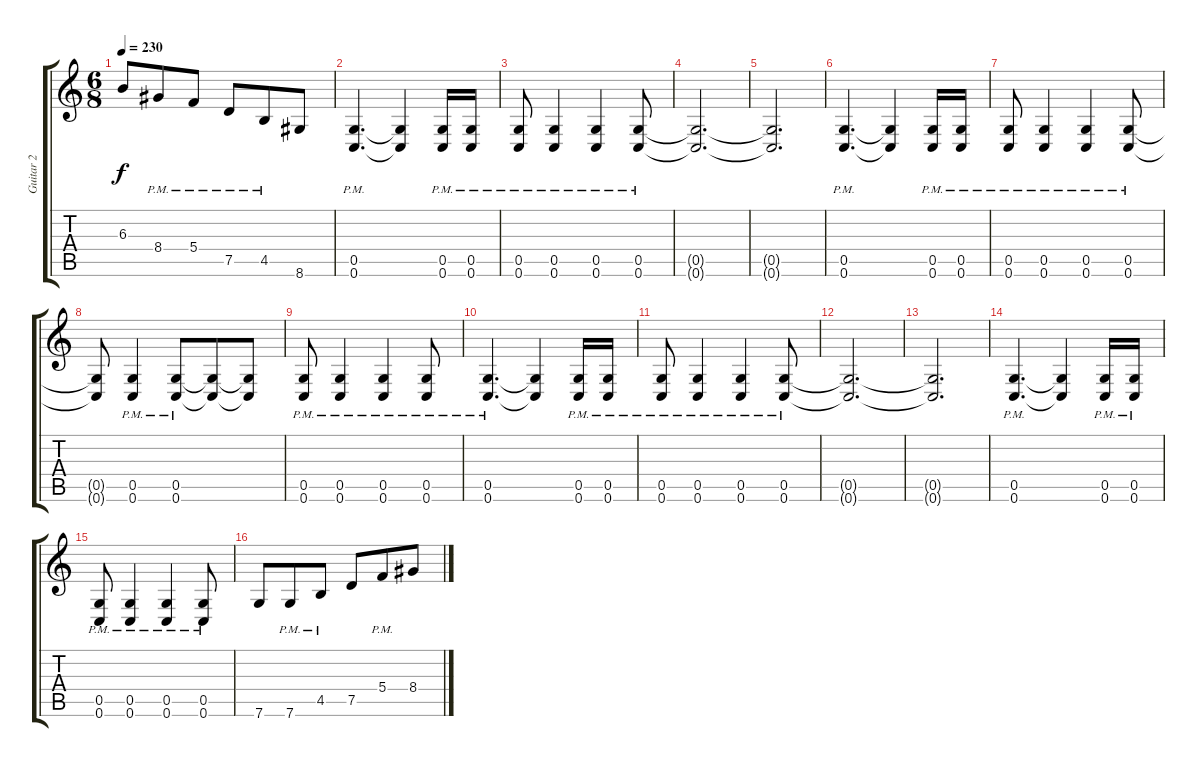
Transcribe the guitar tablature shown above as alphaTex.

\track ("Guitar 2" "Guitar 2") {instrument overdrivenguitar}
\staff {score tabs}
\tuning (D4 A3 F3 C3 G2 C2) {hide}
\ts (6 8)
\tempo 230
\clef g2
\ks c
6.3.8{dy f} 8.4{pm}.8 5.4{pm}.8 7.5{pm}.8 4.5{pm}.8 8.6.8 |
(0.5{pm} 0.6{pm}).4{d} (0.5{t} 0.6{t}).4 (0.5{pm} 0.6{pm}).16 (0.5{pm} 0.6{pm}).16 |
(0.5{pm} 0.6{pm}).8 (0.5{pm} 0.6{pm}).4 (0.5{pm} 0.6{pm}).4 (0.5{pm} 0.6{pm}).8 |
(0.5{t} 0.6{t}).2{d} |
(0.5{t} 0.6{t}).2{d} |
(0.5{pm} 0.6{pm}).4{d} (0.5{t} 0.6{t}).4 (0.5{pm} 0.6{pm}).16 (0.5{pm} 0.6{pm}).16 |
(0.5{pm} 0.6{pm}).8 (0.5{pm} 0.6{pm}).4 (0.5{pm} 0.6{pm}).4 (0.5{pm} 0.6{pm}).8 |
(0.5{t} 0.6{t}).8 (0.5{pm} 0.6{pm}).4 (0.5{pm} 0.6{pm}).8 (0.5{t} 0.6{t}).8 (0.5{t} 0.6{t}).8 |
(0.5{pm} 0.6{pm}).8 (0.5{pm} 0.6{pm}).4 (0.5{pm} 0.6{pm}).4 (0.5{pm} 0.6{pm}).8 |
(0.5{pm} 0.6{pm}).4{d} (0.5{t} 0.6{t}).4 (0.5{pm} 0.6{pm}).16 (0.5{pm} 0.6{pm}).16 |
(0.5{pm} 0.6{pm}).8 (0.5{pm} 0.6{pm}).4 (0.5{pm} 0.6{pm}).4 (0.5{pm} 0.6{pm}).8 |
(0.5{t} 0.6{t}).2{d} |
(0.5{t} 0.6{t}).2{d} |
(0.5{pm} 0.6{pm}).4{d} (0.5{t} 0.6{t}).4 (0.5{pm} 0.6{pm}).16 (0.5{pm} 0.6{pm}).16 |
(0.5{pm} 0.6{pm}).8 (0.5{pm} 0.6{pm}).4 (0.5{pm} 0.6{pm}).4 (0.5{pm} 0.6{pm}).8 |
7.6.8 7.6{pm}.8 4.5{pm}.8 7.5.8 5.4{pm}.8 8.4.8
